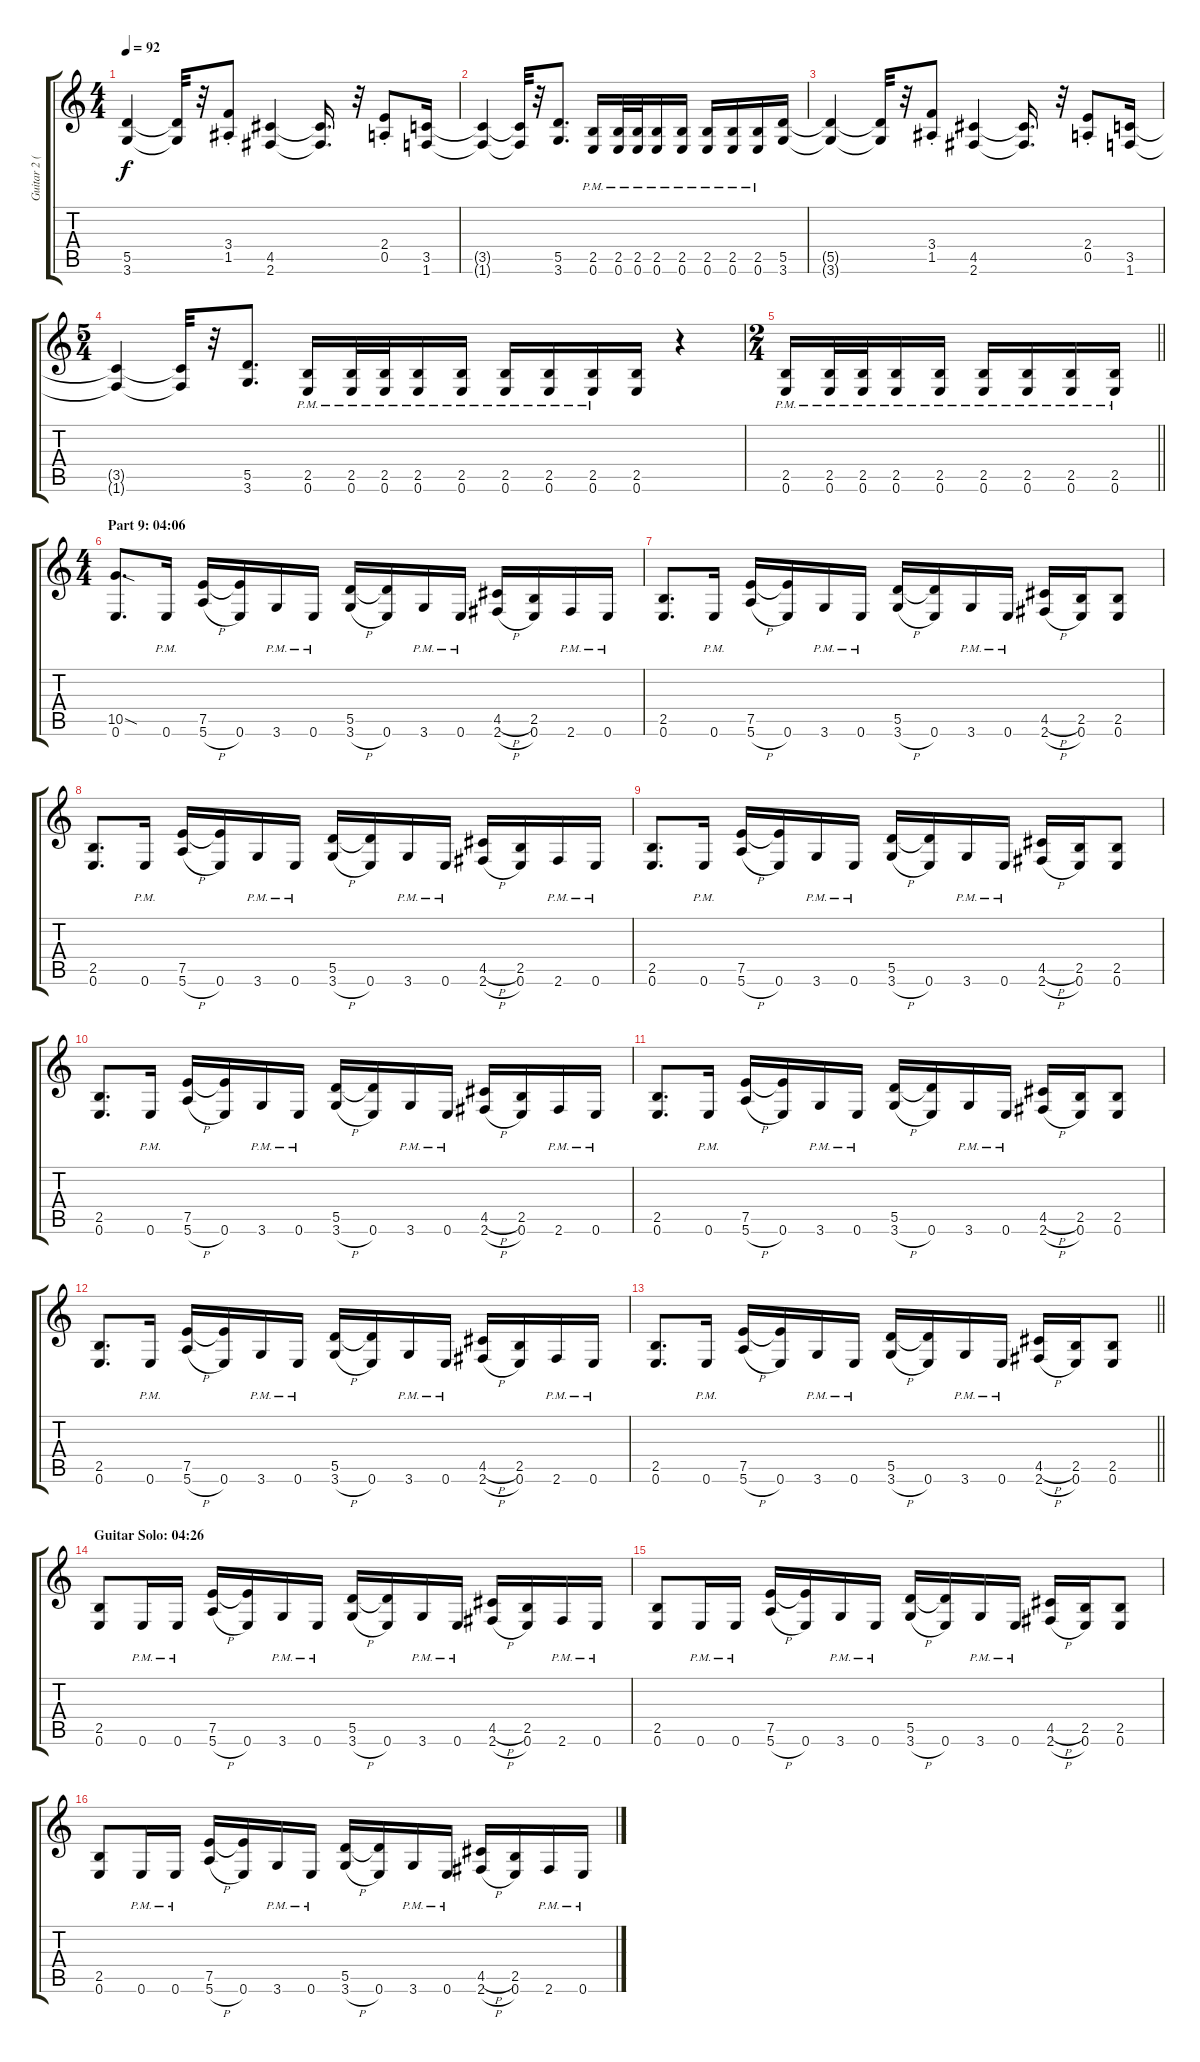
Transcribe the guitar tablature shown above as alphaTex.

\track ("Guitar 2 (Distortion)" "Guitar 2 (") {instrument distortionguitar}
\staff {score tabs}
\tuning (E4 B3 G3 D3 A2 E2) {hide}
\ts (4 4)
\tempo 92
\clef g2
\ks c
(5.5{t} 3.6{t}).4{dy f} (5.5{t} 3.6{t}).32 r.32 (3.4{st} 1.5{st}).8 (4.5 2.6).4 (4.5{t} 2.6{t}).16{d} r.32 (2.4{st} 0.5{st}).8 (3.5 1.6).16 |
(3.5{t} 1.6{t}).4 (3.5{t} 1.6{t}).32 r.32 (5.5 3.6).8{d} (2.5{pm} 0.6{pm}).16 (2.5{pm} 0.6{pm}).32 (2.5{pm} 0.6{pm}).32 (2.5{pm} 0.6{pm}).16 (2.5{pm} 0.6{pm}).16 (2.5{pm} 0.6{pm}).16 (2.5{pm} 0.6{pm}).16 (2.5{pm} 0.6{pm}).16 (5.5 3.6).16 |
(5.5{t} 3.6{t}).4 (5.5{t} 3.6{t}).32 r.32 (3.4{st} 1.5{st}).8 (4.5 2.6).4 (4.5{t} 2.6{t}).16{d} r.32 (2.4{st} 0.5{st}).8 (3.5 1.6).16 |
\ts (5 4)
(3.5{t} 1.6{t}).4 (3.5{t} 1.6{t}).32 r.32 (5.5 3.6).8{d} (2.5{pm} 0.6{pm}).16 (2.5{pm} 0.6{pm}).32 (2.5{pm} 0.6{pm}).32 (2.5{pm} 0.6{pm}).16 (2.5{pm} 0.6{pm}).16 (2.5{pm} 0.6{pm}).16 (2.5{pm} 0.6{pm}).16 (2.5{pm} 0.6{pm}).16 (2.5 0.6).16 r.4 |
\ts (2 4)
\barLineRight lightlight
(2.5{pm} 0.6{pm}).16 (2.5{pm} 0.6{pm}).32 (2.5{pm} 0.6{pm}).32 (2.5{pm} 0.6{pm}).16 (2.5{pm} 0.6{pm}).16 (2.5{pm} 0.6{pm}).16 (2.5{pm} 0.6{pm}).16 (2.5{pm} 0.6{pm}).16 (2.5{pm} 0.6{pm}).16 |
\ts (4 4)
\section ("" "Part 9: 04:06")
(10.5{sod} 0.6).8{d} 0.6{pm}.16 (7.5 5.6{h}).16 (7.5{t} 0.6).16 3.6{pm}.16 0.6{pm}.16 (5.5 3.6{h}).16 (5.5{t} 0.6).16 3.6{pm}.16 0.6{pm}.16 (4.5{h} 2.6{h}).16 (2.5 0.6).16 2.6{pm}.16 0.6{pm}.16 |
(2.5 0.6).8{d} 0.6{pm}.16 (7.5 5.6{h}).16 (7.5{t} 0.6).16 3.6{pm}.16 0.6{pm}.16 (5.5 3.6{h}).16 (5.5{t} 0.6).16 3.6{pm}.16 0.6{pm}.16 (4.5{h} 2.6{h}).16 (2.5 0.6).16 (2.5 0.6).8 |
(2.5 0.6).8{d} 0.6{pm}.16 (7.5 5.6{h}).16 (7.5{t} 0.6).16 3.6{pm}.16 0.6{pm}.16 (5.5 3.6{h}).16 (5.5{t} 0.6).16 3.6{pm}.16 0.6{pm}.16 (4.5{h} 2.6{h}).16 (2.5 0.6).16 2.6{pm}.16 0.6{pm}.16 |
(2.5 0.6).8{d} 0.6{pm}.16 (7.5 5.6{h}).16 (7.5{t} 0.6).16 3.6{pm}.16 0.6{pm}.16 (5.5 3.6{h}).16 (5.5{t} 0.6).16 3.6{pm}.16 0.6{pm}.16 (4.5{h} 2.6{h}).16 (2.5 0.6).16 (2.5 0.6).8 |
(2.5 0.6).8{d} 0.6{pm}.16 (7.5 5.6{h}).16 (7.5{t} 0.6).16 3.6{pm}.16 0.6{pm}.16 (5.5 3.6{h}).16 (5.5{t} 0.6).16 3.6{pm}.16 0.6{pm}.16 (4.5{h} 2.6{h}).16 (2.5 0.6).16 2.6{pm}.16 0.6{pm}.16 |
(2.5 0.6).8{d} 0.6{pm}.16 (7.5 5.6{h}).16 (7.5{t} 0.6).16 3.6{pm}.16 0.6{pm}.16 (5.5 3.6{h}).16 (5.5{t} 0.6).16 3.6{pm}.16 0.6{pm}.16 (4.5{h} 2.6{h}).16 (2.5 0.6).16 (2.5 0.6).8 |
(2.5 0.6).8{d} 0.6{pm}.16 (7.5 5.6{h}).16 (7.5{t} 0.6).16 3.6{pm}.16 0.6{pm}.16 (5.5 3.6{h}).16 (5.5{t} 0.6).16 3.6{pm}.16 0.6{pm}.16 (4.5{h} 2.6{h}).16 (2.5 0.6).16 2.6{pm}.16 0.6{pm}.16 |
\barLineRight lightlight
(2.5 0.6).8{d} 0.6{pm}.16 (7.5 5.6{h}).16 (7.5{t} 0.6).16 3.6{pm}.16 0.6{pm}.16 (5.5 3.6{h}).16 (5.5{t} 0.6).16 3.6{pm}.16 0.6{pm}.16 (4.5{h} 2.6{h}).16 (2.5 0.6).16 (2.5 0.6).8 |
\section ("" "Guitar Solo: 04:26")
(2.5 0.6).8 0.6{pm}.16 0.6{pm}.16 (7.5 5.6{h}).16 (7.5{t} 0.6).16 3.6{pm}.16 0.6{pm}.16 (5.5 3.6{h}).16 (5.5{t} 0.6).16 3.6{pm}.16 0.6{pm}.16 (4.5{h} 2.6{h}).16 (2.5 0.6).16 2.6{pm}.16 0.6{pm}.16 |
(2.5 0.6).8 0.6{pm}.16 0.6{pm}.16 (7.5 5.6{h}).16 (7.5{t} 0.6).16 3.6{pm}.16 0.6{pm}.16 (5.5 3.6{h}).16 (5.5{t} 0.6).16 3.6{pm}.16 0.6{pm}.16 (4.5{h} 2.6{h}).16 (2.5 0.6).16 (2.5 0.6).8 |
(2.5 0.6).8 0.6{pm}.16 0.6{pm}.16 (7.5 5.6{h}).16 (7.5{t} 0.6).16 3.6{pm}.16 0.6{pm}.16 (5.5 3.6{h}).16 (5.5{t} 0.6).16 3.6{pm}.16 0.6{pm}.16 (4.5{h} 2.6{h}).16 (2.5 0.6).16 2.6{pm}.16 0.6{pm}.16
